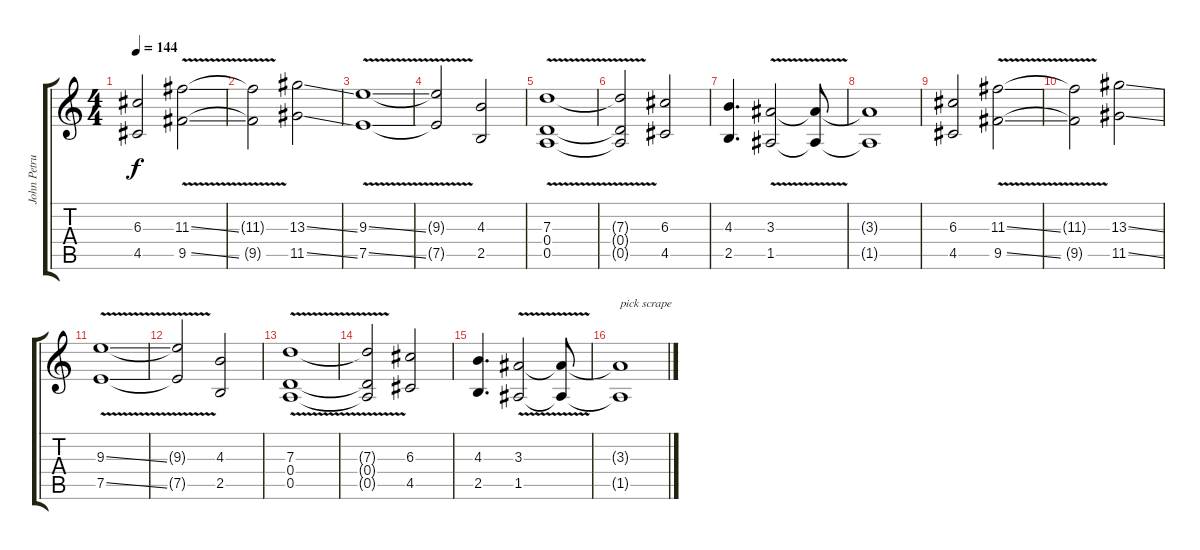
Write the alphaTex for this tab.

\track ("John Petrucci - guitar" "John Petru") {instrument distortionguitar}
\staff {score tabs}
\tuning (E4 B3 G3 D3 A2 E2) {hide}
\ts (4 4)
\tempo 144
\clef g2
\ks c
(6.3 4.5).2{dy f} (11.3{v ss} 9.5{v ss}).2 |
(11.3{t} 9.5{t}).2 (13.3{ss} 11.5{ss}).2 |
(9.3{v ss} 7.5{v ss}).1 |
(9.3{t} 7.5{t}).2 (4.3 2.5).2 |
(7.3{v} 0.4{v} 0.5{v}).1 |
(7.3{t} 0.4{t} 0.5{t}).2 (6.3 4.5).2 |
(4.3 2.5).4{d} (3.3{v} 1.5{v}).2 (3.3{t} 1.5{t}).8 |
(3.3{t} 1.5{t}).1 |
(6.3 4.5).2 (11.3{v ss} 9.5{v ss}).2 |
(11.3{t} 9.5{t}).2 (13.3{ss} 11.5{ss}).2 |
(9.3{v ss} 7.5{v ss}).1 |
(9.3{t} 7.5{t}).2 (4.3 2.5).2 |
(7.3{v} 0.4{v} 0.5{v}).1 |
(7.3{t} 0.4{t} 0.5{t}).2 (6.3 4.5).2 |
(4.3 2.5).4{d} (3.3{v} 1.5{v}).2 (3.3{t} 1.5{t}).8 |
(3.3{t} 1.5{t}).1{txt "pick scrape"}
